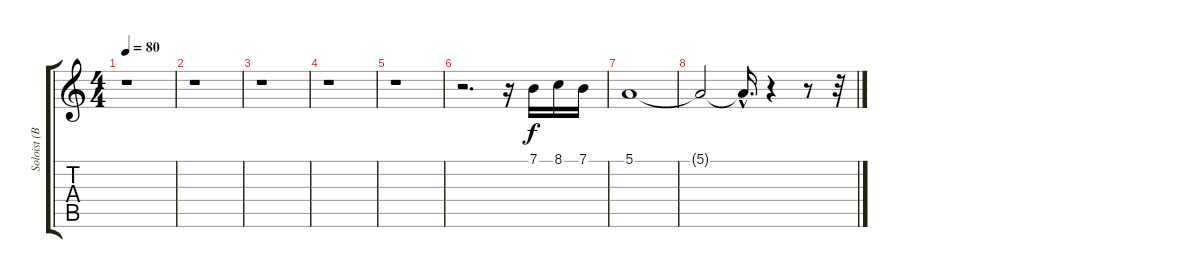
\track ("Soloist (BB)" "Soloist (B") {instrument trumpet}
\staff {score tabs}
\tuning (E4 B3 G3 D3 A2 E2) {hide}
\ts (4 4)
\tempo 80
\clef g2
\ks c
r.1{dy f} |
r.1 |
r.1 |
r.1 |
r.1 |
r.2{d} r.16 7.1.16 8.1.16 7.1.16 |
5.1.1 |
5.1{t}.2 5.1{hac t}.16{d} r.4 r.8 r.32
